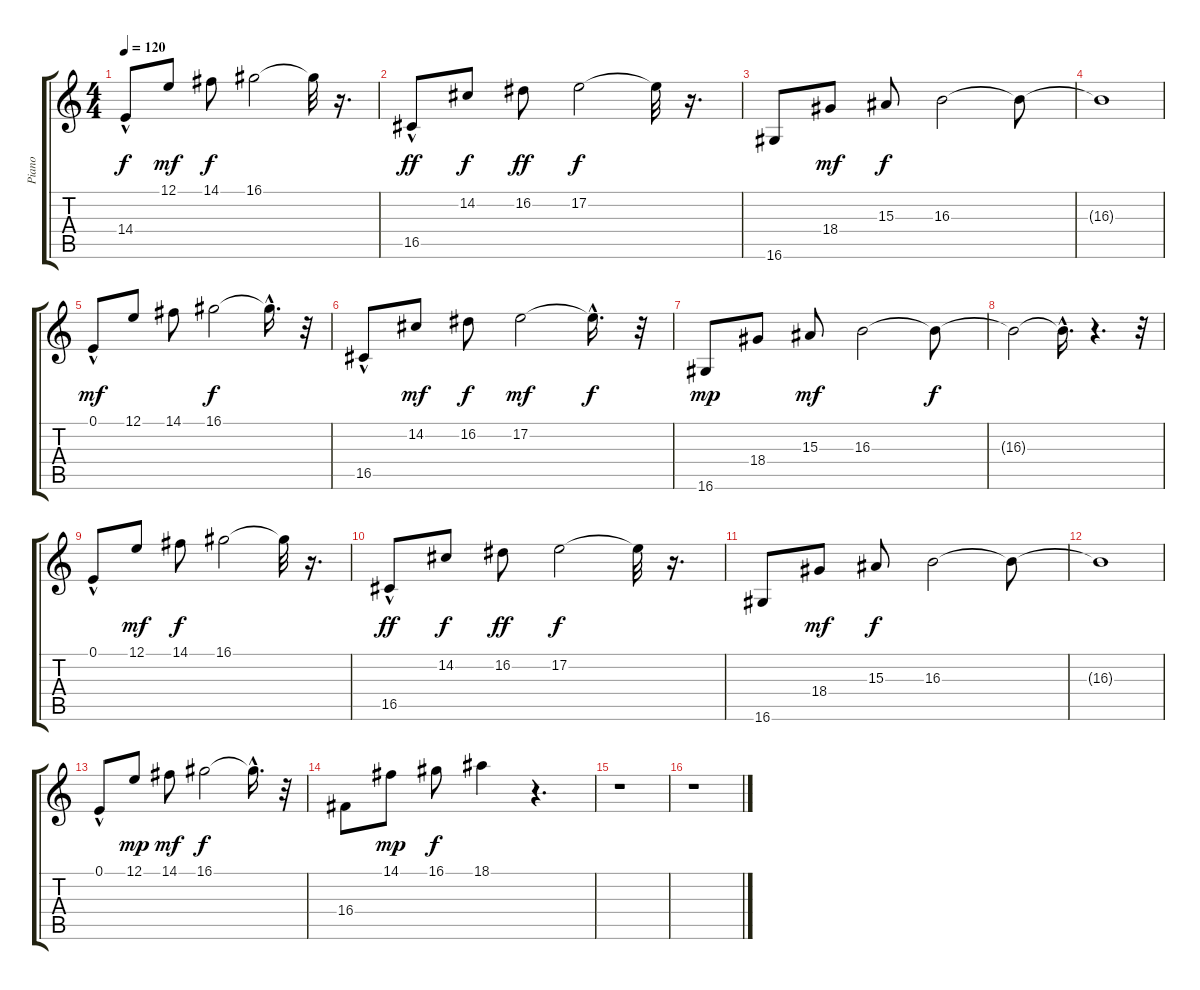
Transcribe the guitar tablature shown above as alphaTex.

\track ("Piano" "Piano") {instrument acousticgrandpiano}
\staff {score tabs}
\tuning (E4 B3 G3 D3 A2 E2) {hide}
\ts (4 4)
\tempo 120
\clef g2
\ks c
14.4{hac}.8{dy f instrument acousticgrandpiano} 12.1.8{dy mf} 14.1.8{dy f} 16.1.2 16.1{t}.32 r.16{d} |
16.5{hac}.8{dy ff} 14.2.8{dy f} 16.2.8{dy ff} 17.2.2{dy f} 17.2{t}.32 r.16{d} |
16.6.8 18.4.8{dy mf} 15.3.8{dy f} 16.3.2 16.3{t}.8 |
16.3{t}.1 |
0.1{hac}.8{dy mf} 12.1.8 14.1.8 16.1.2{dy f} 16.1{hac t}.16{d} r.32 |
16.5{hac}.8 14.2.8{dy mf} 16.2.8{dy f} 17.2.2{dy mf} 17.2{hac t}.16{d dy f} r.32 |
16.6.8{dy mp} 18.4.8 15.3.8{dy mf} 16.3.2 16.3{t}.8{dy f} |
16.3{t}.2 16.3{hac t}.16{d} r.4{d} r.32 |
0.1{hac}.8 12.1.8{dy mf} 14.1.8{dy f} 16.1.2 16.1{t}.32 r.16{d} |
16.5{hac}.8{dy ff} 14.2.8{dy f} 16.2.8{dy ff} 17.2.2{dy f} 17.2{t}.32 r.16{d} |
16.6.8 18.4.8{dy mf} 15.3.8{dy f} 16.3.2 16.3{t}.8 |
16.3{t}.1 |
0.1{hac}.8 12.1.8{dy mp} 14.1.8{dy mf} 16.1.2{dy f} 16.1{hac t}.16{d} r.32 |
16.4.8 14.1.8{dy mp} 16.1.8{dy f} 18.1.4 r.4{d} |
r.1 |
r.1
